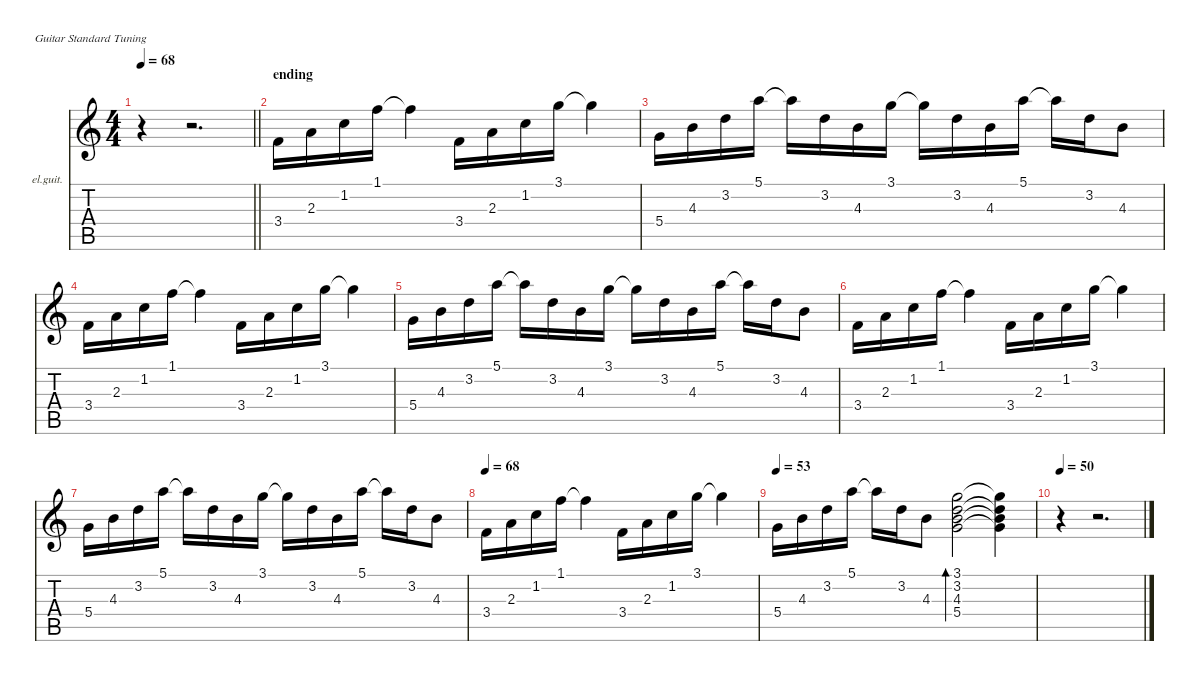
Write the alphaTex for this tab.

\defaultSystemsLayout 4
\hideDynamics
\bracketExtendMode nobrackets
\firstSystemTrackNameOrientation horizontal
\otherSystemsTrackNameOrientation horizontal
\track ("Acoustic Guitar" "el.guit.") {instrument electricguitarclean}
\staff {score tabs}
\tuning (E4 B3 G3 D3 A2 E2)
\ts (4 4)
\tempo 68
\clef g2
\barLineRight lightlight
\ks c
r.4{dy f} r.2{d} |
\section ("" "ending")
3.4.16 2.3.16 1.2.16 1.1.16 1.1{t}.4 3.4.16 2.3.16 1.2.16 3.1.16 3.1{t}.4 |
5.4.16 4.3.16 3.2.16 5.1.16 5.1{t}.16 3.2.16 4.3.16 3.1.16 3.1{t}.16 3.2.16 4.3.16 5.1.16 5.1{t}.16 3.2.16 4.3.8 |
3.4.16 2.3.16 1.2.16 1.1.16 1.1{t}.4 3.4.16 2.3.16 1.2.16 3.1.16 3.1{t}.4 |
5.4.16 4.3.16 3.2.16 5.1.16 5.1{t}.16 3.2.16 4.3.16 3.1.16 3.1{t}.16 3.2.16 4.3.16 5.1.16 5.1{t}.16 3.2.16 4.3.8 |
3.4.16 2.3.16 1.2.16 1.1.16 1.1{t}.4 3.4.16 2.3.16 1.2.16 3.1.16 3.1{t}.4 |
5.4.16 4.3.16 3.2.16 5.1.16 5.1{t}.16 3.2.16 4.3.16 3.1.16 3.1{t}.16 3.2.16 4.3.16 5.1.16 5.1{t}.16 3.2.16 4.3.8 |
\tempo 68
3.4.16 2.3.16 1.2.16 1.1.16 1.1{t}.4 3.4.16 2.3.16 1.2.16 3.1.16 3.1{t}.4 |
\tempo 53
5.4.16 4.3.16 3.2.16 5.1.16 5.1{t}.16 3.2.16 4.3.8 (3.1 3.2 4.3 5.4).2{bd 480} (3.1{t} 3.2{t} 4.3{t} 5.4{t}).4 |
\tempo 50
r.4 r.2{d}
